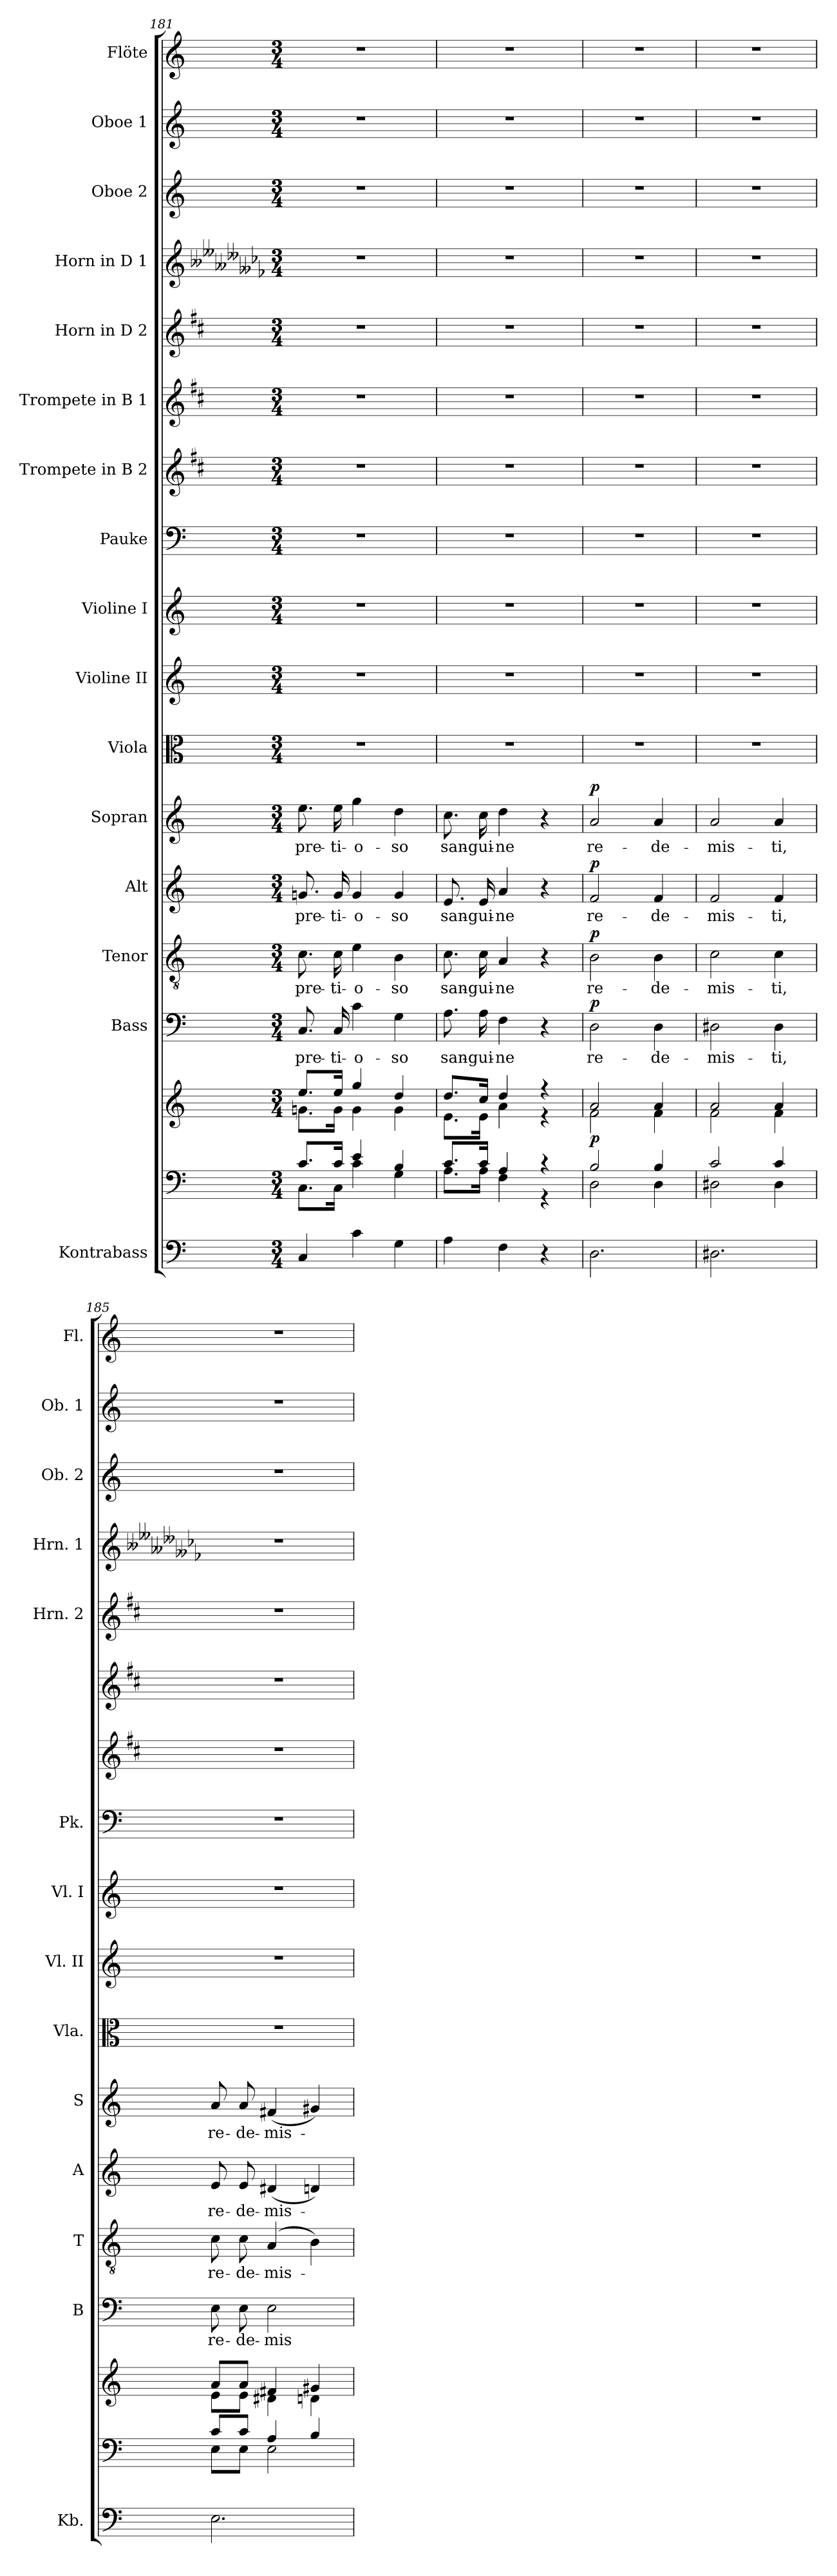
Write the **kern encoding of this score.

**kern	**kern	**kern	**dynam	**kern	**text	**dynam	**kern	**text	**dynam	**kern	**text	**dynam	**kern	**text	**dynam	**kern	**kern	**kern	**kern	**kern	**kern	**kern	**kern	**kern	**kern	**kern
*part17	*part16	*part16	*part16	*part15	*part15	*part15	*part14	*part14	*part14	*part13	*part13	*part13	*part12	*part12	*part12	*part11	*part10	*part9	*part8	*part7	*part6	*part5	*part4	*part3	*part2	*part1
*staff18	*staff17	*staff16	*staff16/17	*staff15	*staff15	*staff15	*staff14	*staff14	*staff14	*staff13	*staff13	*staff13	*staff12	*staff12	*staff12	*staff11	*staff10	*staff9	*staff8	*staff7	*staff6	*staff5	*staff4	*staff3	*staff2	*staff1
*I"Kontrabass	*	*	*	*I"Bass	*	*	*I"Tenor	*	*	*I"Alt	*	*	*I"Sopran	*	*	*I"Viola	*I"Violine II	*I"Violine I	*I"Pauke	*I"Trompete in B 2	*I"Trompete in B 1	*I"Horn in D 2	*I"Horn in D 1	*I"Oboe 2	*I"Oboe 1	*I"Flöte
*I'Kb.	*	*	*	*I'B	*	*	*I'T	*	*	*I'A	*	*	*I'S	*	*	*I'Vla.	*I'Vl. II	*I'Vl. I	*I'Pk.	*	*	*I'Hrn. 2	*I'Hrn. 1	*I'Ob. 2	*I'Ob. 1	*I'Fl.
*clefF4	*clefF4	*clefG2	*	*clefF4	*	*	*clefGv2	*	*	*clefG2	*	*	*clefG2	*	*	*clefC3	*clefG2	*clefG2	*clefF4	*clefG2	*clefG2	*clefG2	*clefG2	*clefG2	*clefG2	*clefG2
*ITrd7c12	*	*	*	*	*	*	*	*	*	*	*	*	*	*	*	*	*	*	*	*ITrd1c2	*ITrd1c2	*ITrd4c7	*ITrd-8c-12	*	*	*
*k[]	*k[]	*k[]	*	*k[]	*	*	*k[]	*	*	*k[]	*	*	*k[]	*	*	*k[]	*k[]	*k[]	*k[]	*k[]	*k[]	*k[f#]	*k[b--e--a--d--g--c-f-]	*k[]	*k[]	*k[]
*C:	*C:	*C:	*	*C:	*	*	*C:	*	*	*C:	*	*	*C:	*	*	*C:	*C:	*C:	*C:	*C:	*C:	*G:	*D--:	*C:	*C:	*C:
*M3/4	*M3/4	*M3/4	*	*M3/4	*	*	*M3/4	*	*	*M3/4	*	*	*M3/4	*	*	*M3/4	*M3/4	*M3/4	*M3/4	*M3/4	*M3/4	*M3/4	*M3/4	*M3/4	*M3/4	*M3/4
=181	=181	=181	=181	=181	=181	=181	=181	=181	=181	=181	=181	=181	=181	=181	=181	=181	=181	=181	=181	=181	=181	=181	=181	=181	=181	=181
*	*^	*^	*	*	*	*	*	*	*	*	*	*	*	*	*	*	*	*	*	*	*	*	*	*	*	*
!	!	!	!	!	!	!	!LO:LY:b	!	!	!LO:LY:b	!	!	!LO:LY:b	!	!	!LO:LY:b	!	!	!	!	!	!	!	!	!	!	!	!
4CC/	8.c/L	8.C\L	8.ee/L	8.gn\L	.	8.C/	pre-	.	8.c\	pre-	.	8.gn/	pre-	.	8.ee\	pre-	.	2.r	2.r	2.r	2.r	2.r	2.r	2.r	2.r	2.r	2.r	2.r
!	!	!	!	!	!	!	!LO:LY:b	!	!	!LO:LY:b	!	!	!LO:LY:b	!	!	!LO:LY:b	!	!	!	!	!	!	!	!	!	!	!	!
.	16c/Jk	16C\Jk	16ee/Jk	16g\Jk	.	16C/	-ti-	.	16c\	-ti-	.	16g/	-ti-	.	16ee\	-ti-	.	.	.	.	.	.	.	.	.	.	.	.
!	!	!	!	!	!	!	!LO:LY:b	!	!	!LO:LY:b	!	!	!LO:LY:b	!	!	!LO:LY:b	!	!	!	!	!	!	!	!	!	!	!	!
4C\	4e/	4c\	4gg/	4g\	.	4c\	-o-	.	4e\	-o-	.	4g/	-o-	.	4gg\	-o-	.	.	.	.	.	.	.	.	.	.	.	.
!	!	!	!	!	!	!	!LO:LY:b	!	!	!LO:LY:b	!	!	!LO:LY:b	!	!	!LO:LY:b	!	!	!	!	!	!	!	!	!	!	!	!
4GG\	4B/	4G\	4dd/	4g\	.	4G\	-so	.	4B\	-so	.	4g/	-so	.	4dd\	-so	.	.	.	.	.	.	.	.	.	.	.	.
=182	=182	=182	=182	=182	=182	=182	=182	=182	=182	=182	=182	=182	=182	=182	=182	=182	=182	=182	=182	=182	=182	=182	=182	=182	=182	=182	=182	=182
!	!	!	!	!	!	!	!LO:LY:b	!	!	!LO:LY:b	!	!	!LO:LY:b	!	!	!LO:LY:b	!	!	!	!	!	!	!	!	!	!	!	!
4AA\	8.c/L	8.A\L	8.dd/L	8.e\L	.	8.A\	san-	.	8.c\	san-	.	8.e/	san-	.	8.cc\	san-	.	2.r	2.r	2.r	2.r	2.r	2.r	2.r	2.r	2.r	2.r	2.r
!	!	!	!	!	!	!	!LO:LY:b	!	!	!LO:LY:b	!	!	!LO:LY:b	!	!	!LO:LY:b	!	!	!	!	!	!	!	!	!	!	!	!
.	16c/Jk	16A\Jk	16cc/Jk	16e\Jk	.	16A\	-gui-	.	16c\	-gui-	.	16e/	-gui-	.	16cc\	-gui-	.	.	.	.	.	.	.	.	.	.	.	.
!	!	!	!	!	!	!	!LO:LY:b	!	!	!LO:LY:b	!	!	!LO:LY:b	!	!	!LO:LY:b	!	!	!	!	!	!	!	!	!	!	!	!
4FF\	4A/	4F\	4dd/	4a\	.	4F\	-ne	.	4A/	-ne	.	4a/	-ne	.	4dd\	-ne	.	.	.	.	.	.	.	.	.	.	.	.
4r	4r	4r	4r	4r	.	4r	.	.	4r	.	.	4r	.	.	4r	.	.	.	.	.	.	.	.	.	.	.	.	.
=183	=183	=183	=183	=183	=183	=183	=183	=183	=183	=183	=183	=183	=183	=183	=183	=183	=183	=183	=183	=183	=183	=183	=183	=183	=183	=183	=183	=183
!	!	!	!	!	!LO:DY:b	!	!LO:LY:b	!LO:DY:a	!	!LO:LY:b	!LO:DY:a	!	!LO:LY:b	!LO:DY:a	!	!LO:LY:b	!LO:DY:a	!	!	!	!	!	!	!	!	!	!	!
2.DD\	2B/	2D\	2a/	2f\	p	2D\	re-	p	2B\	re-	p	2f/	re-	p	2a/	re-	p	2.r	2.r	2.r	2.r	2.r	2.r	2.r	2.r	2.r	2.r	2.r
!	!	!	!	!	!	!	!LO:LY:b	!	!	!LO:LY:b	!	!	!LO:LY:b	!	!	!LO:LY:b	!	!	!	!	!	!	!	!	!	!	!	!
.	4B/	4D\	4a/	4f\	.	4D\	-de-	.	4B\	-de-	.	4f/	-de-	.	4a/	-de-	.	.	.	.	.	.	.	.	.	.	.	.
=184	=184	=184	=184	=184	=184	=184	=184	=184	=184	=184	=184	=184	=184	=184	=184	=184	=184	=184	=184	=184	=184	=184	=184	=184	=184	=184	=184	=184
!	!	!	!	!	!	!	!LO:LY:b	!	!	!LO:LY:b	!	!	!LO:LY:b	!	!	!LO:LY:b	!	!	!	!	!	!	!	!	!	!	!	!
2.DD#X\	2c/	2D#X\	2a/	2f\	.	2D#X\	-mis-	.	2c\	-mis-	.	2f/	-mis-	.	2a/	-mis-	.	2.r	2.r	2.r	2.r	2.r	2.r	2.r	2.r	2.r	2.r	2.r
!	!	!	!	!	!	!	!LO:LY:b	!	!	!LO:LY:b	!	!	!LO:LY:b	!	!	!LO:LY:b	!	!	!	!	!	!	!	!	!	!	!	!
.	4c/	4D#\	4a/	4f\	.	4D#\	-ti,	.	4c\	-ti,	.	4f/	-ti,	.	4a/	-ti,	.	.	.	.	.	.	.	.	.	.	.	.
=185	=185	=185	=185	=185	=185	=185	=185	=185	=185	=185	=185	=185	=185	=185	=185	=185	=185	=185	=185	=185	=185	=185	=185	=185	=185	=185	=185	=185
!	!	!	!	!	!	!	!LO:LY:b	!	!	!LO:LY:b	!	!	!LO:LY:b	!	!	!LO:LY:b	!	!	!	!	!	!	!	!	!	!	!	!
2.EE\	8c/L	8E\L	8a/L	8e\L	.	8E\	re-	.	8c\	re-	.	8e/	re-	.	8a/	re-	.	2.r	2.r	2.r	2.r	2.r	2.r	2.r	2.r	2.r	2.r	2.r
!	!	!	!	!	!	!	!LO:LY:b	!	!	!LO:LY:b	!	!	!LO:LY:b	!	!	!LO:LY:b	!	!	!	!	!	!	!	!	!	!	!	!
.	8c/J	8E\J	8a/J	8e\J	.	8E\	-de-	.	8c\	-de-	.	8e/	-de-	.	8a/	-de-	.	.	.	.	.	.	.	.	.	.	.	.
!	!	!	!	!	!	!	!LO:LY:b	!	!	!LO:LY:b	!	!	!LO:LY:b	!	!	!LO:LY:b	!	!	!	!	!	!	!	!	!	!	!	!
.	4A/	2E\	4f#X/	4d#X\	.	2E\	-mis-	.	(4A/	-mis-	.	(<4d#X/	-mis-	.	(<4f#X/	-mis-	.	.	.	.	.	.	.	.	.	.	.	.
.	4B/	.	4g#X/	4dn\	.	.	.	.	4B\)	.	.	4dn/)	.	.	4g#X/)	.	.	.	.	.	.	.	.	.	.	.	.	.
*	*v	*v	*	*	*	*	*	*	*	*	*	*	*	*	*	*	*	*	*	*	*	*	*	*	*	*	*	*
*	*	*v	*v	*	*	*	*	*	*	*	*	*	*	*	*	*	*	*	*	*	*	*	*	*	*	*	*
=	=	=	=	=	=	=	=	=	=	=	=	=	=	=	=	=	=	=	=	=	=	=	=	=	=	=
*-	*-	*-	*-	*-	*-	*-	*-	*-	*-	*-	*-	*-	*-	*-	*-	*-	*-	*-	*-	*-	*-	*-	*-	*-	*-	*-
